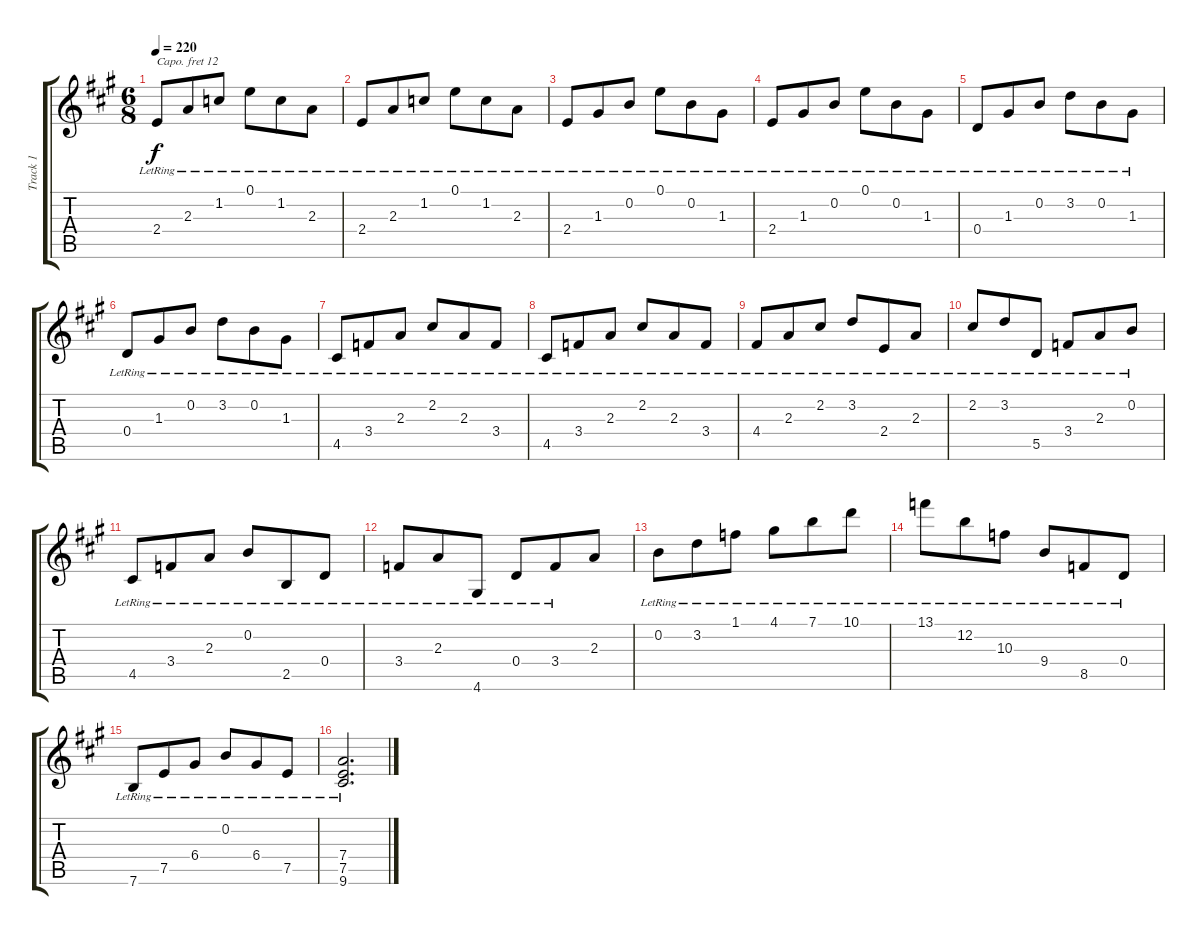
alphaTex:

\track ("Track 1" "Track 1") {instrument acousticgrandpiano}
\staff {score tabs}
\capo 12
\tuning (E4 B3 G3 D3 A2 E2) {hide}
\ts (6 8)
\tempo 220
\clef g2
\ks a
2.4{lr}.8{dy f} 2.3{lr}.8 1.2{lr}.8 0.1{lr}.8 1.2{lr}.8 2.3{lr}.8 |
2.4{lr}.8 2.3{lr}.8 1.2{lr}.8 0.1{lr}.8 1.2{lr}.8 2.3{lr}.8 |
2.4{lr}.8 1.3{lr}.8 0.2{lr}.8 0.1{lr}.8 0.2{lr}.8 1.3{lr}.8 |
2.4{lr}.8 1.3{lr}.8 0.2{lr}.8 0.1{lr}.8 0.2{lr}.8 1.3{lr}.8 |
0.4{lr}.8 1.3{lr}.8 0.2{lr}.8 3.2{lr}.8 0.2{lr}.8 1.3{lr}.8 |
0.4{lr}.8 1.3{lr}.8 0.2{lr}.8 3.2{lr}.8 0.2{lr}.8 1.3{lr}.8 |
4.5{lr}.8 3.4{lr}.8 2.3{lr}.8 2.2{lr}.8 2.3{lr}.8 3.4{lr}.8 |
4.5{lr}.8 3.4{lr}.8 2.3{lr}.8 2.2{lr}.8 2.3{lr}.8 3.4{lr}.8 |
4.4{lr}.8 2.3{lr}.8 2.2{lr}.8 3.2{lr}.8 2.4{lr}.8 2.3{lr}.8 |
2.2{lr}.8 3.2{lr}.8 5.5{lr}.8 3.4{lr}.8 2.3{lr}.8 0.2{lr}.8 |
4.5{lr}.8 3.4{lr}.8 2.3{lr}.8 0.2{lr}.8 2.5{lr}.8 0.4{lr}.8 |
3.4{lr}.8 2.3{lr}.8 4.6{lr}.8 0.4{lr}.8 3.4{lr}.8 2.3.8 |
0.2{lr}.8 3.2{lr}.8 1.1{lr}.8 4.1{lr}.8 7.1{lr}.8 10.1{lr}.8 |
13.1{lr}.8 12.2{lr}.8 10.3{lr}.8 9.4{lr}.8 8.5{lr}.8 0.4{lr}.8 |
7.6{lr}.8 7.5{lr}.8 6.4{lr}.8 0.2{lr}.8 6.4{lr}.8 7.5{lr}.8 |
(7.4{lr} 7.5{lr} 9.6{lr}).2{d}
